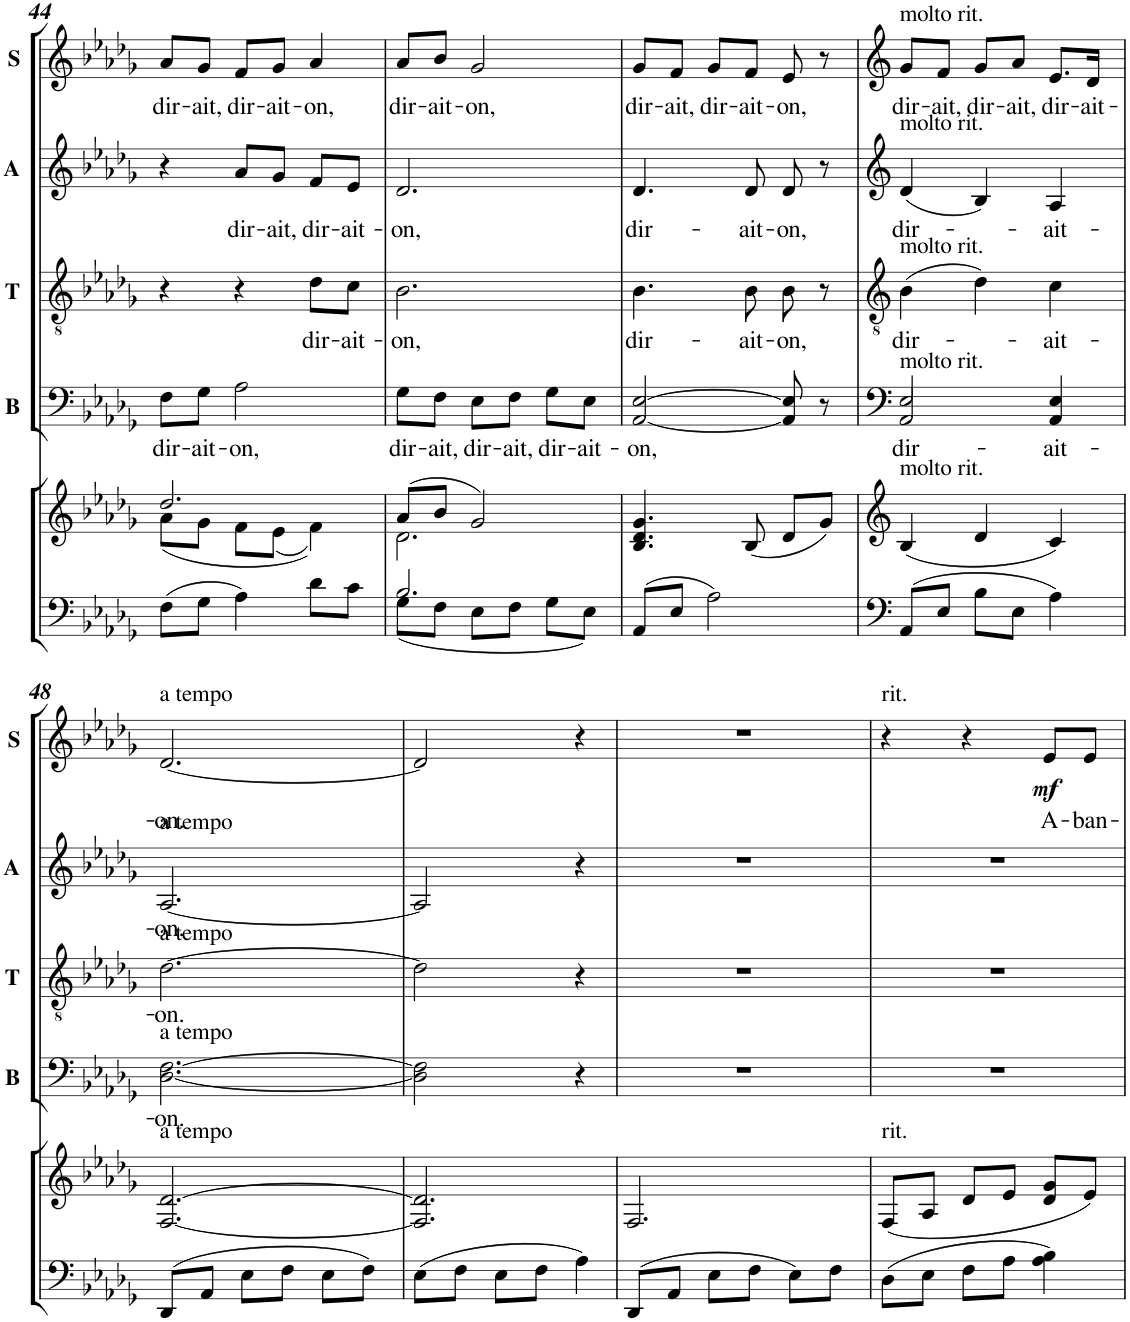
**kern	**kern	**kern	**text	**kern	**text	**kern	**text	**kern	**text	**dynam
*part6	*part5	*part4	*part4	*part3	*part3	*part2	*part2	*part1	*part1	*part1
*staff6	*staff5	*staff4	*staff4	*staff3	*staff3	*staff2	*staff2	*staff1	*staff1	*staff1
*I"P2	*I"P1	*I"Basso	*	*I"Tenor	*	*I"Alto	*	*I"Soprano	*	*
*	*	*I'B	*	*I'T	*	*I'A	*	*I'S	*	*
!!LO:PB:g=z
*clefF4	*clefG2	*clefF4	*	*clefGv2	*	*clefG2	*	*clefG2	*	*
*k[b-e-a-d-g-]	*k[b-e-a-d-g-]	*k[b-e-a-d-g-]	*	*k[b-e-a-d-g-]	*	*k[b-e-a-d-g-]	*	*k[b-e-a-d-g-]	*	*
*M3/4	*M3/4	*M3/4	*	*M3/4	*	*M3/4	*	*M3/4	*	*
=44	=44	=44	=44	=44	=44	=44	=44	=44	=44	=44
*	*^	*	*	*	*	*	*	*	*	*
!	!	!	!	!LO:LY:b	!	!	!	!	!	!LO:LY:b	!
(8F\L	2.dd-/	(8a-\L	8F\L	dir-	4r	.	4r	.	8a-/L	dir-	.
!	!	!	!	!LO:LY:b	!	!	!	!	!	!LO:LY:b	!
8G-\J	.	8g-\J	8G-\J	ait-	.	.	.	.	8g-/J	ait,	.
!	!	!	!	!LO:LY:b	!	!	!	!LO:LY:b	!	!LO:LY:b	!
4A-\)	.	8f\L	2A-\	on,	4r	.	8a-/L	dir-	8f/L	dir-	.
!	!	!	!	!	!	!	!	!LO:LY:b	!	!LO:LY:b	!
.	.	(8e-\J	.	.	.	.	8g-/J	ait,	8g-/J	ait-	.
!	!	!	!	!	!	!LO:LY:b	!	!LO:LY:b	!	!LO:LY:b	!
8d-\L	.	4f\))	.	.	8d-\L	dir-	8f/L	dir-	4a-/	on,	.
!	!	!	!	!	!	!LO:LY:b	!	!LO:LY:b	!	!	!
8c\J	.	.	.	.	8c\J	ait-	8e-/J	ait-	.	.	.
=45	=45	=45	=45	=45	=45	=45	=45	=45	=45	=45	=45
*^	*	*	*	*	*	*	*	*	*	*	*
!	!	!	!	!	!LO:LY:b	!	!LO:LY:b	!	!LO:LY:b	!	!LO:LY:b	!
2.B-/	(8G-\L	(8a-/L	2.d-\	8G-\L	dir-	2.B-\	on,	2.d-/	on,	8a-/L	dir-	.
!	!	!	!	!	!LO:LY:b	!	!	!	!	!	!LO:LY:b	!
.	8F\J	8b-/J	.	8F\J	ait,	.	.	.	.	8b-/J	ait-	.
!	!	!	!	!	!LO:LY:b	!	!	!	!	!	!LO:LY:b	!
.	8E-\L	2g-/)	.	8E-\L	dir-	.	.	.	.	2g-/	on,	.
!	!	!	!	!	!LO:LY:b	!	!	!	!	!	!	!
.	8F\J	.	.	8F\J	ait,	.	.	.	.	.	.	.
!	!	!	!	!	!LO:LY:b	!	!	!	!	!	!	!
.	8G-\L	.	.	8G-\L	dir-	.	.	.	.	.	.	.
!	!	!	!	!	!LO:LY:b	!	!	!	!	!	!	!
.	8E-\J)	.	.	8E-\J	ait-	.	.	.	.	.	.	.
*	*	*v	*v	*	*	*	*	*	*	*	*	*
=46	=46	=46	=46	=46	=46	=46	=46	=46	=46	=46	=46
!	!	!	!	!LO:LY:b	!	!LO:LY:b	!	!LO:LY:b	!	!LO:LY:b	!
*v	*v	*	*	*	*	*	*	*	*	*	*
(8AA-/L	4.B-/ 4.d-/ 4.g-/	[2AA-/ [2E-/	on,	4.B-\	dir-	4.d-/	dir-	8g-/L	dir-	.
!	!	!	!	!	!	!	!	!	!LO:LY:b	!
8E-/J	.	.	.	.	.	.	.	8f/J	ait,	.
!	!	!	!	!	!	!	!	!	!LO:LY:b	!
2A-\)	.	.	.	.	.	.	.	8g-/L	dir-	.
!	!	!	!	!	!LO:LY:b	!	!LO:LY:b	!	!LO:LY:b	!
.	(8B-/	.	.	8B-\	ait-	8d-/	ait-	8f/J	ait-	.
!	!	!	!	!	!LO:LY:b	!	!LO:LY:b	!	!LO:LY:b	!
.	8d-/L	8AA-/] 8E-/]	.	8B-\	on,	8d-/	on,	8e-/	on,	.
.	8g-/J)	8r	.	8r	.	8r	.	8r	.	.
=47	=47	=47	=47	=47	=47	=47	=47	=47	=47	=47
!	!	!	!	!	!	!	!	!LO:TX:a:t=molto rit.	!	!
!	!	!	!	!	!	!LO:TX:a:t=molto rit.	!	!	!	!
!	!	!	!	!LO:TX:a:t=molto rit.	!	!	!	!	!	!
!	!	!LO:TX:a:t=molto rit.	!	!	!	!	!	!	!	!
!	!LO:TX:a:t=molto rit.	!	!	!	!	!	!	!	!	!
!	!	!	!LO:LY:b	!	!LO:LY:b	!	!LO:LY:b	!	!LO:LY:b	!
*	*	*^	*	*	*	*	*	*	*	*
(8AA-/L	(4B-/	2E-/	2AA-/	dir-	(4B-\	dir-	(4d-/	dir-	8g-/L	dir-	.
!	!	!	!	!	!	!	!	!	!	!LO:LY:b	!
8E-/J	.	.	.	.	.	.	.	.	8f/J	ait,	.
!	!	!	!	!	!	!	!	!	!	!LO:LY:b	!
8B-\L	4d-/	.	.	.	4d-\)	.	4B-/)	.	8g-/L	dir-	.
!	!	!	!	!	!	!	!	!	!	!LO:LY:b	!
8E-\J	.	.	.	.	.	.	.	.	8a-/J	ait,	.
!	!	!	!	!LO:LY:b	!	!LO:LY:b	!	!LO:LY:b	!	!LO:LY:b	!
4A-\)	4c/)	4AA-/ 4E-/	4ryy	ait-	4c\	ait-	4A-/	ait-	8.e-/L	dir-	.
!	!	!	!	!	!	!	!	!	!	!LO:LY:b	!
.	.	.	.	.	.	.	.	.	16d-/Jk	ait-	.
*	*	*v	*v	*	*	*	*	*	*	*	*
!!LO:LB:g=z
=48	=48	=48	=48	=48	=48	=48	=48	=48	=48	=48
!	!	!	!	!	!	!	!	!LO:TX:a:t=a tempo	!	!
!	!	!	!	!	!	!LO:TX:a:t=a tempo	!	!	!	!
!	!	!	!	!LO:TX:a:t=a tempo	!	!	!	!	!	!
!	!	!LO:TX:a:t=a tempo	!	!	!	!	!	!	!	!
!	!LO:TX:a:t=a tempo	!	!	!	!	!	!	!	!	!
!	!	!	!LO:LY:b	!	!LO:LY:b	!	!LO:LY:b	!	!LO:LY:b	!
(8DD-/L	[2.F/ [2.d-/	[2.D-\ [2.F\	on.	[2.d-\	on.	[2.A-/	on.	[2.d-/	on.	.
8AA-/J	.	.	.	.	.	.	.	.	.	.
8E-\L	.	.	.	.	.	.	.	.	.	.
8F\J	.	.	.	.	.	.	.	.	.	.
8E-\L	.	.	.	.	.	.	.	.	.	.
8F\J)	.	.	.	.	.	.	.	.	.	.
=49	=49	=49	=49	=49	=49	=49	=49	=49	=49	=49
(8E-\L	2.F/] 2.d-/]	2D-\] 2F\]	.	2d-\]	.	2A-/]	.	2d-/]	.	.
8F\J	.	.	.	.	.	.	.	.	.	.
8E-\L	.	.	.	.	.	.	.	.	.	.
8F\J	.	.	.	.	.	.	.	.	.	.
4A-\)	.	4r	.	4r	.	4r	.	4r	.	.
=50	=50	=50	=50	=50	=50	=50	=50	=50	=50	=50
(8DD-/L	2.F/	2.r	.	2.r	.	2.r	.	2.r	.	.
8AA-/J	.	.	.	.	.	.	.	.	.	.
8E-\L	.	.	.	.	.	.	.	.	.	.
8F\J	.	.	.	.	.	.	.	.	.	.
8E-\L)	.	.	.	.	.	.	.	.	.	.
8F\J	.	.	.	.	.	.	.	.	.	.
=51	=51	=51	=51	=51	=51	=51	=51	=51	=51	=51
!	!	!	!	!	!	!	!	!LO:TX:a:t=rit.	!	!
!	!LO:TX:a:t=rit.	!	!	!	!	!	!	!	!	!
(8D-\L	(8F/L	2.r	.	2.r	.	2.r	.	4r	.	.
8E-\J	8A-/J	.	.	.	.	.	.	.	.	.
8F\L	8d-/L	.	.	.	.	.	.	4r	.	.
8A-\J	8e-/J	.	.	.	.	.	.	.	.	.
!	!	!	!	!	!	!	!	!	!LO:LY:b	!LO:DY:b
4A-\ 4B-\)	8d-/ 8g-/L	.	.	.	.	.	.	8e-/L	A-	mf
!	!	!	!	!	!	!	!	!	!LO:LY:b	!
.	8e-/J)	.	.	.	.	.	.	8e-/J	ban-	.
=	=	=	=	=	=	=	=	=	=	=
*-	*-	*-	*-	*-	*-	*-	*-	*-	*-	*-
